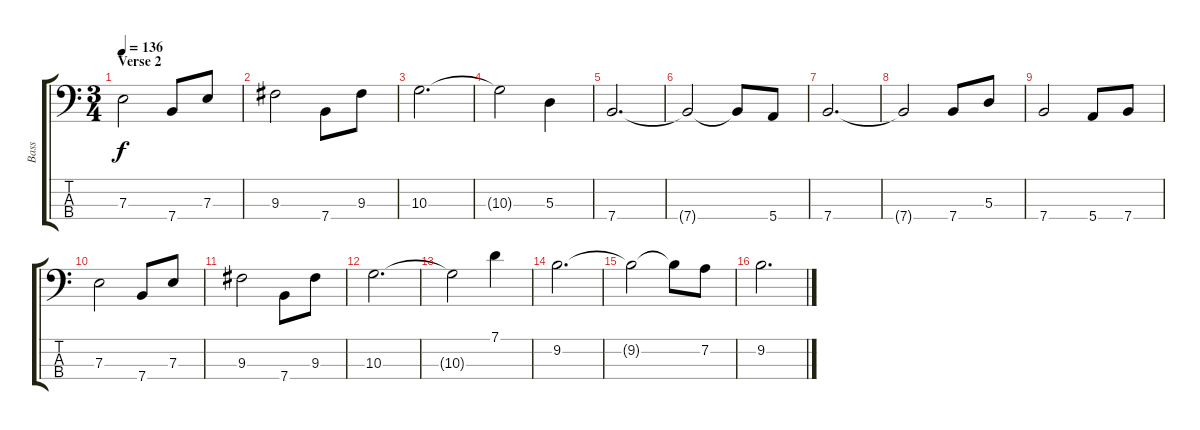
\track ("Bass" "Bass") {instrument electricbasspick}
\staff {score tabs}
\tuning (G2 D2 A1 E1) {hide}
\ts (3 4)
\section ("" "Verse 2")
\tempo 136
\clef f4
\ks c
7.3.2{dy f} 7.4.8 7.3.8 |
9.3.2 7.4.8 9.3.8 |
10.3.2{d} |
10.3{t}.2 5.3.4 |
7.4.2{d} |
7.4{t}.2 7.4{t}.8 5.4.8 |
7.4.2{d} |
7.4{t}.2 7.4.8 5.3.8 |
7.4.2 5.4.8 7.4.8 |
7.3.2 7.4.8 7.3.8 |
9.3.2 7.4.8 9.3.8 |
10.3.2{d} |
10.3{t}.2 7.1.4 |
9.2.2{d} |
9.2{t}.2 9.2{t}.8 7.2.8 |
9.2.2{d}
